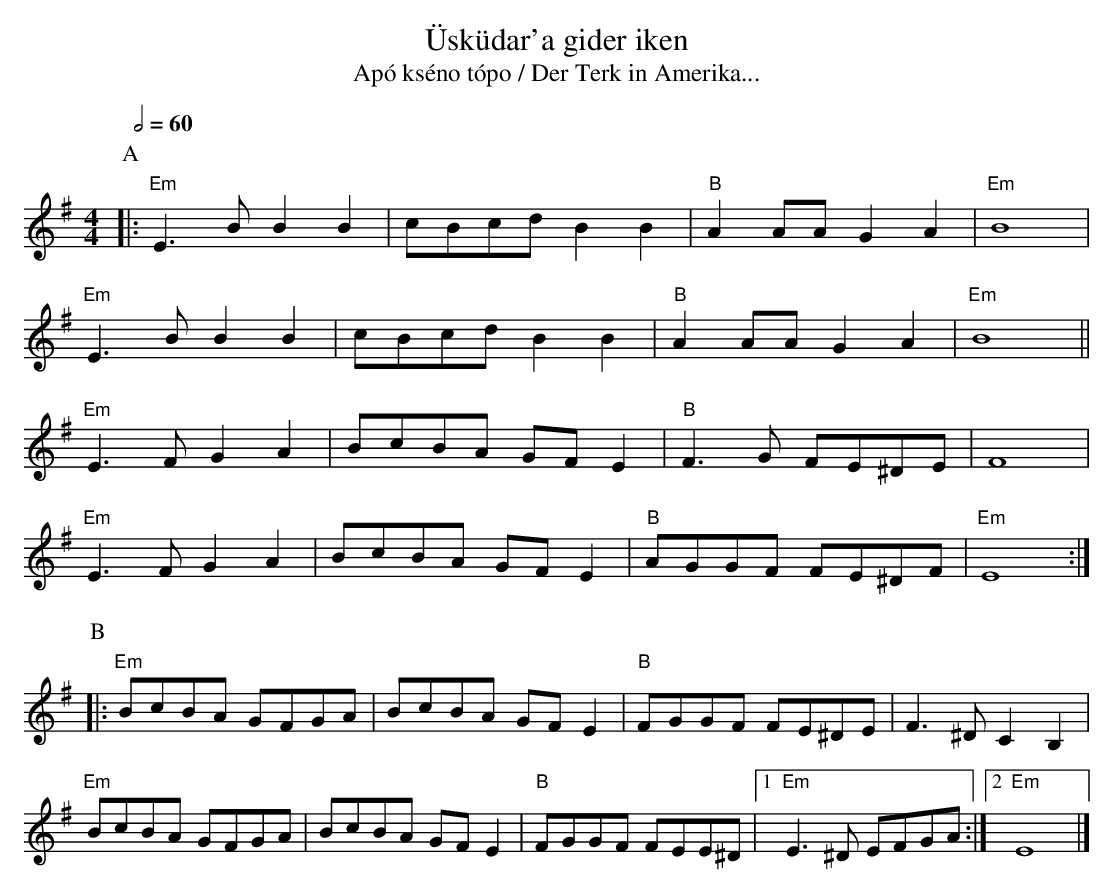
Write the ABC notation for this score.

X:1
T:\"Usk\"udar'a gider iken
T:Ap\'o ks\'eno t\'opo / Der Terk in Amerika...
Q:1/2=60
M:4/4
L:1/8
K:Em
P:A
|: "Em"E3B B2B2 | cBcd B2B2 | "B"A2AA G2A2 | "Em"B8 |
"Em"E3B B2B2 | cBcd B2B2 | "B"A2AA G2A2 | "Em"B8 ||
"Em"E3F G2A2 | BcBA GFE2 | "B"F3G FE^DE | F8 |
"Em"E3F G2A2 | BcBA GFE2 | "B"AGGF FE^DF | "Em"E8 :|
P:B
|: "Em"BcBA GFGA | BcBA GFE2 | "B"FGGF FE^DE | F3^D C2B,2 |
"Em"BcBA GFGA | BcBA GFE2 | "B"FGGF FEE^D |1 "Em"E3^D EFGA :|2 "Em"E8 |]
